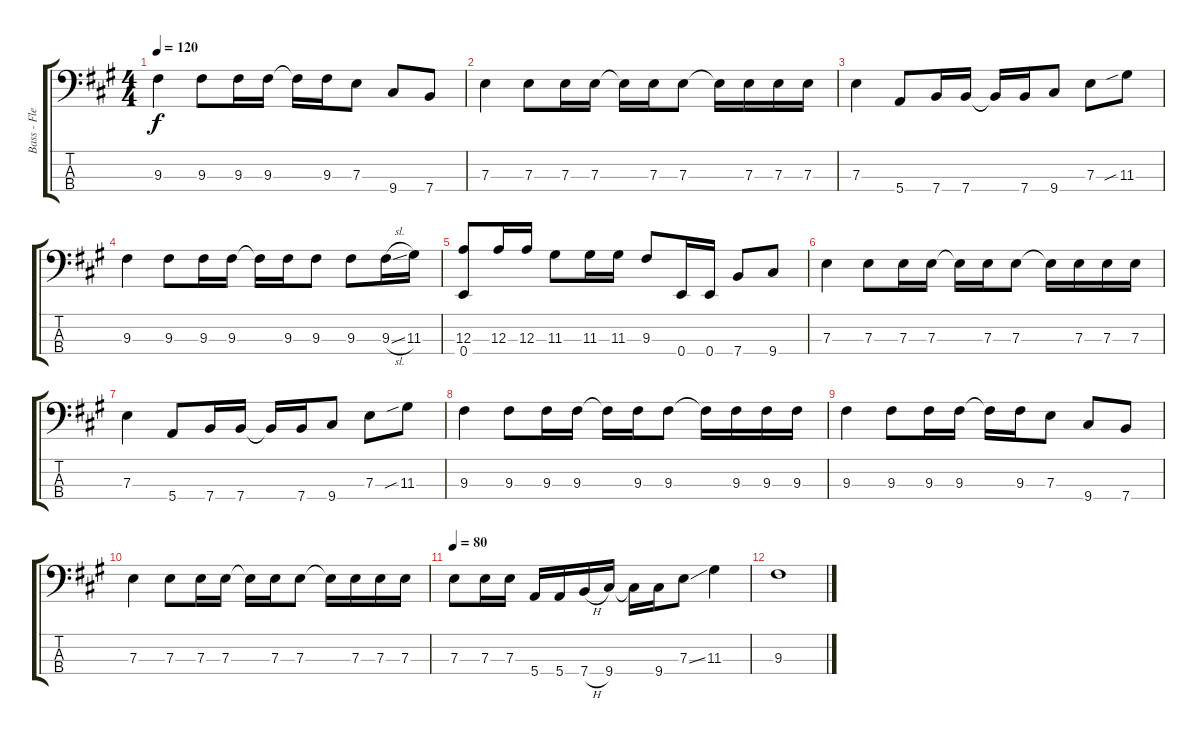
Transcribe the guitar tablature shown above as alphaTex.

\track ("Bass - Flea" "Bass - Fle") {instrument electricbassfinger}
\staff {score tabs}
\tuning (G2 D2 A1 E1) {hide}
\ts (4 4)
\tempo 120
\clef f4
\ks f#minor
9.3.4{dy f} 9.3.8 9.3.16 9.3.16 9.3{t}.16 9.3.16 7.3.8 9.4.8 7.4.8 |
7.3.4 7.3.8 7.3.16 7.3.16 7.3{t}.16 7.3.16 7.3.8 7.3{t}.16 7.3.16 7.3.16 7.3.16 |
7.3.4 5.4.8 7.4.16 7.4.16 7.4{t}.16 7.4.16 9.4.8 7.3.8 11.3{sib}.8 |
9.3.4 9.3.8 9.3.16 9.3.16 9.3{t}.16 9.3.16 9.3.8 9.3.8 9.3{sl}.16 11.3.16 |
(12.3 0.4).8 12.3.16 12.3.16 11.3.8 11.3.16 11.3.16 9.3.8 0.4.16 0.4.16 7.4.8 9.4.8 |
7.3.4 7.3.8 7.3.16 7.3.16 7.3{t}.16 7.3.16 7.3.8 7.3{t}.16 7.3.16 7.3.16 7.3.16 |
7.3.4 5.4.8 7.4.16 7.4.16 7.4{t}.16 7.4.16 9.4.8 7.3.8 11.3{sib}.8 |
9.3.4 9.3.8 9.3.16 9.3.16 9.3{t}.16 9.3.16 9.3.8 9.3{t}.16 9.3.16 9.3.16 9.3.16 |
9.3.4 9.3.8 9.3.16 9.3.16 9.3{t}.16 9.3.16 7.3.8 9.4.8 7.4.8 |
7.3.4 7.3.8 7.3.16 7.3.16 7.3{t}.16 7.3.16 7.3.8 7.3{t}.16 7.3.16 7.3.16 7.3.16 |
\tempo 80
7.3.8 7.3.16 7.3.16 5.4.16 5.4.16 7.4{h}.16 9.4.16 9.4{t}.16 9.4.16 7.3{ss}.8 11.3.4 |
9.3.1
